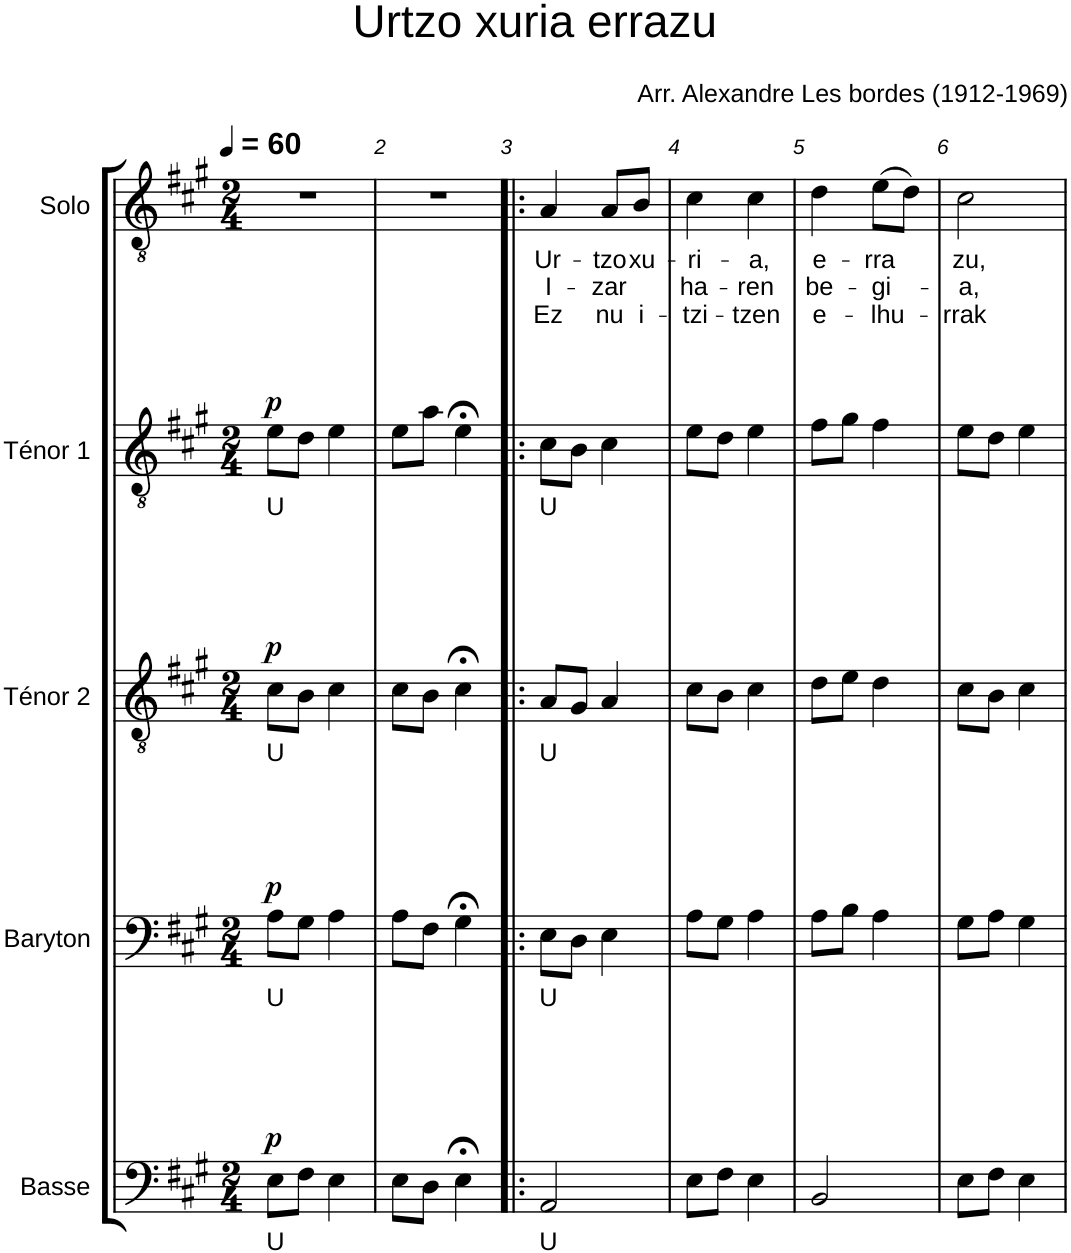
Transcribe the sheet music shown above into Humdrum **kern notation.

**kern	**text	**dynam	**kern	**text	**dynam	**kern	**text	**dynam	**kern	**text	**dynam	**kern	**text	**text	**text
*part5	*part5	*part5	*part4	*part4	*part4	*part3	*part3	*part3	*part2	*part2	*part2	*part1	*part1	*part1	*part1
*staff5	*staff5	*staff5	*staff4	*staff4	*staff4	*staff3	*staff3	*staff3	*staff2	*staff2	*staff2	*staff1	*staff1	*staff1	*staff1
*I"Basse	*	*	*I"Baryton	*	*	*I"Ténor 2	*	*	*I"Ténor 1	*	*	*I"Solo	*	*	*
*I'B.	*	*	*I'Bar.	*	*	*I'T. 2	*	*	*I'T. 1	*	*	*I'So.	*	*	*
*clefF4	*	*	*clefF4	*	*	*clefGv2	*	*	*clefGv2	*	*	*clefGv2	*	*	*
*k[f#c#g#]	*	*	*k[f#c#g#]	*	*	*k[f#c#g#]	*	*	*k[f#c#g#]	*	*	*k[f#c#g#]	*	*	*
*M2/4	*	*	*M2/4	*	*	*M2/4	*	*	*M2/4	*	*	*M2/4	*	*	*
*MM60	*	*	*MM60	*	*	*MM60	*	*	*MM60	*	*	*MM60	*	*	*
=1	=1	=1	=1	=1	=1	=1	=1	=1	=1	=1	=1	=1	=1	=1	=1
!	!LO:LY:b	!LO:DY:a	!	!LO:LY:b	!LO:DY:a	!	!LO:LY:b	!LO:DY:a	!	!LO:LY:b	!LO:DY:a	!	!	!	!
8E\L	U	p	8A\L	U	p	8c#\L	U	p	8e\L	U	p	2r	.	.	.
8F#\J	.	.	8G#\J	.	.	8B\J	.	.	8d\J	.	.	.	.	.	.
4E\	.	.	4A\	.	.	4c#\	.	.	4e\	.	.	.	.	.	.
=2	=2	=2	=2	=2	=2	=2	=2	=2	=2	=2	=2	=2	=2	=2	=2
8E\L	.	.	8A\L	.	.	8c#\L	.	.	8e\L	.	.	2r	.	.	.
8D\J	.	.	8F#\J	.	.	8B\J	.	.	8a\J	.	.	.	.	.	.
4E;<\	.	.	4G#;<\	.	.	4c#;<\	.	.	4e;<\	.	.	.	.	.	.
=3!|:	=3!|:	=3!|:	=3!|:	=3!|:	=3!|:	=3!|:	=3!|:	=3!|:	=3!|:	=3!|:	=3!|:	=3!|:	=3!|:	=3!|:	=3!|:
!	!LO:LY:b	!	!	!LO:LY:b	!	!	!LO:LY:b	!	!	!LO:LY:b	!	!	!LO:LY:b	!LO:LY:b	!LO:LY:b
2AA/	U	.	8E\L	U	.	8A/L	U	.	8c#\L	U	.	4A/	Ur-	I-	Ez
.	.	.	8D\J	.	.	8G#/J	.	.	8B\J	.	.	.	.	.	.
!	!	!	!	!	!	!	!	!	!	!	!	!	!LO:LY:b	!LO:LY:b	!LO:LY:b
.	.	.	4E\	.	.	4A/	.	.	4c#\	.	.	8A/L	-tzo	-zar	nu
!	!	!	!	!	!	!	!	!	!	!	!	!	!LO:LY:b	!	!LO:LY:b
.	.	.	.	.	.	.	.	.	.	.	.	8B/J	xu-	.	i-
=4	=4	=4	=4	=4	=4	=4	=4	=4	=4	=4	=4	=4	=4	=4	=4
!	!	!	!	!	!	!	!	!	!	!	!	!	!LO:LY:b	!LO:LY:b	!LO:LY:b
8E\L	.	.	8A\L	.	.	8c#\L	.	.	8e\L	.	.	4c#\	-ri-	ha-	-tzi-
8F#\J	.	.	8G#\J	.	.	8B\J	.	.	8d\J	.	.	.	.	.	.
!	!	!	!	!	!	!	!	!	!	!	!	!	!LO:LY:b	!LO:LY:b	!LO:LY:b
4E\	.	.	4A\	.	.	4c#\	.	.	4e\	.	.	4c#\	-a,	-ren	-tzen
=5	=5	=5	=5	=5	=5	=5	=5	=5	=5	=5	=5	=5	=5	=5	=5
!	!	!	!	!	!	!	!	!	!	!	!	!	!LO:LY:b	!LO:LY:b	!LO:LY:b
2BB/	.	.	8A\L	.	.	8d\L	.	.	8f#\L	.	.	4d\	e-	be-	e-
.	.	.	8B\J	.	.	8e\J	.	.	8g#\J	.	.	.	.	.	.
!	!	!	!	!	!	!	!	!	!	!	!	!	!LO:LY:b	!LO:LY:b	!LO:LY:b
.	.	.	4A\	.	.	4d\	.	.	4f#\	.	.	(8e\L	-rra	-gi-	-lhu-
.	.	.	.	.	.	.	.	.	.	.	.	8d\J)	.	.	.
=6	=6	=6	=6	=6	=6	=6	=6	=6	=6	=6	=6	=6	=6	=6	=6
!	!	!	!	!	!	!	!	!	!	!	!	!	!LO:LY:b	!LO:LY:b	!LO:LY:b
8E\L	.	.	8G#\L	.	.	8c#\L	.	.	8e\L	.	.	2c#\	-zu,	-a,	-rrak
8F#\J	.	.	8A\J	.	.	8B\J	.	.	8d\J	.	.	.	.	.	.
4E\	.	.	4G#\	.	.	4c#\	.	.	4e\	.	.	.	.	.	.
=	=	=	=	=	=	=	=	=	=	=	=	=	=	=	=
*-	*-	*-	*-	*-	*-	*-	*-	*-	*-	*-	*-	*-	*-	*-	*-
